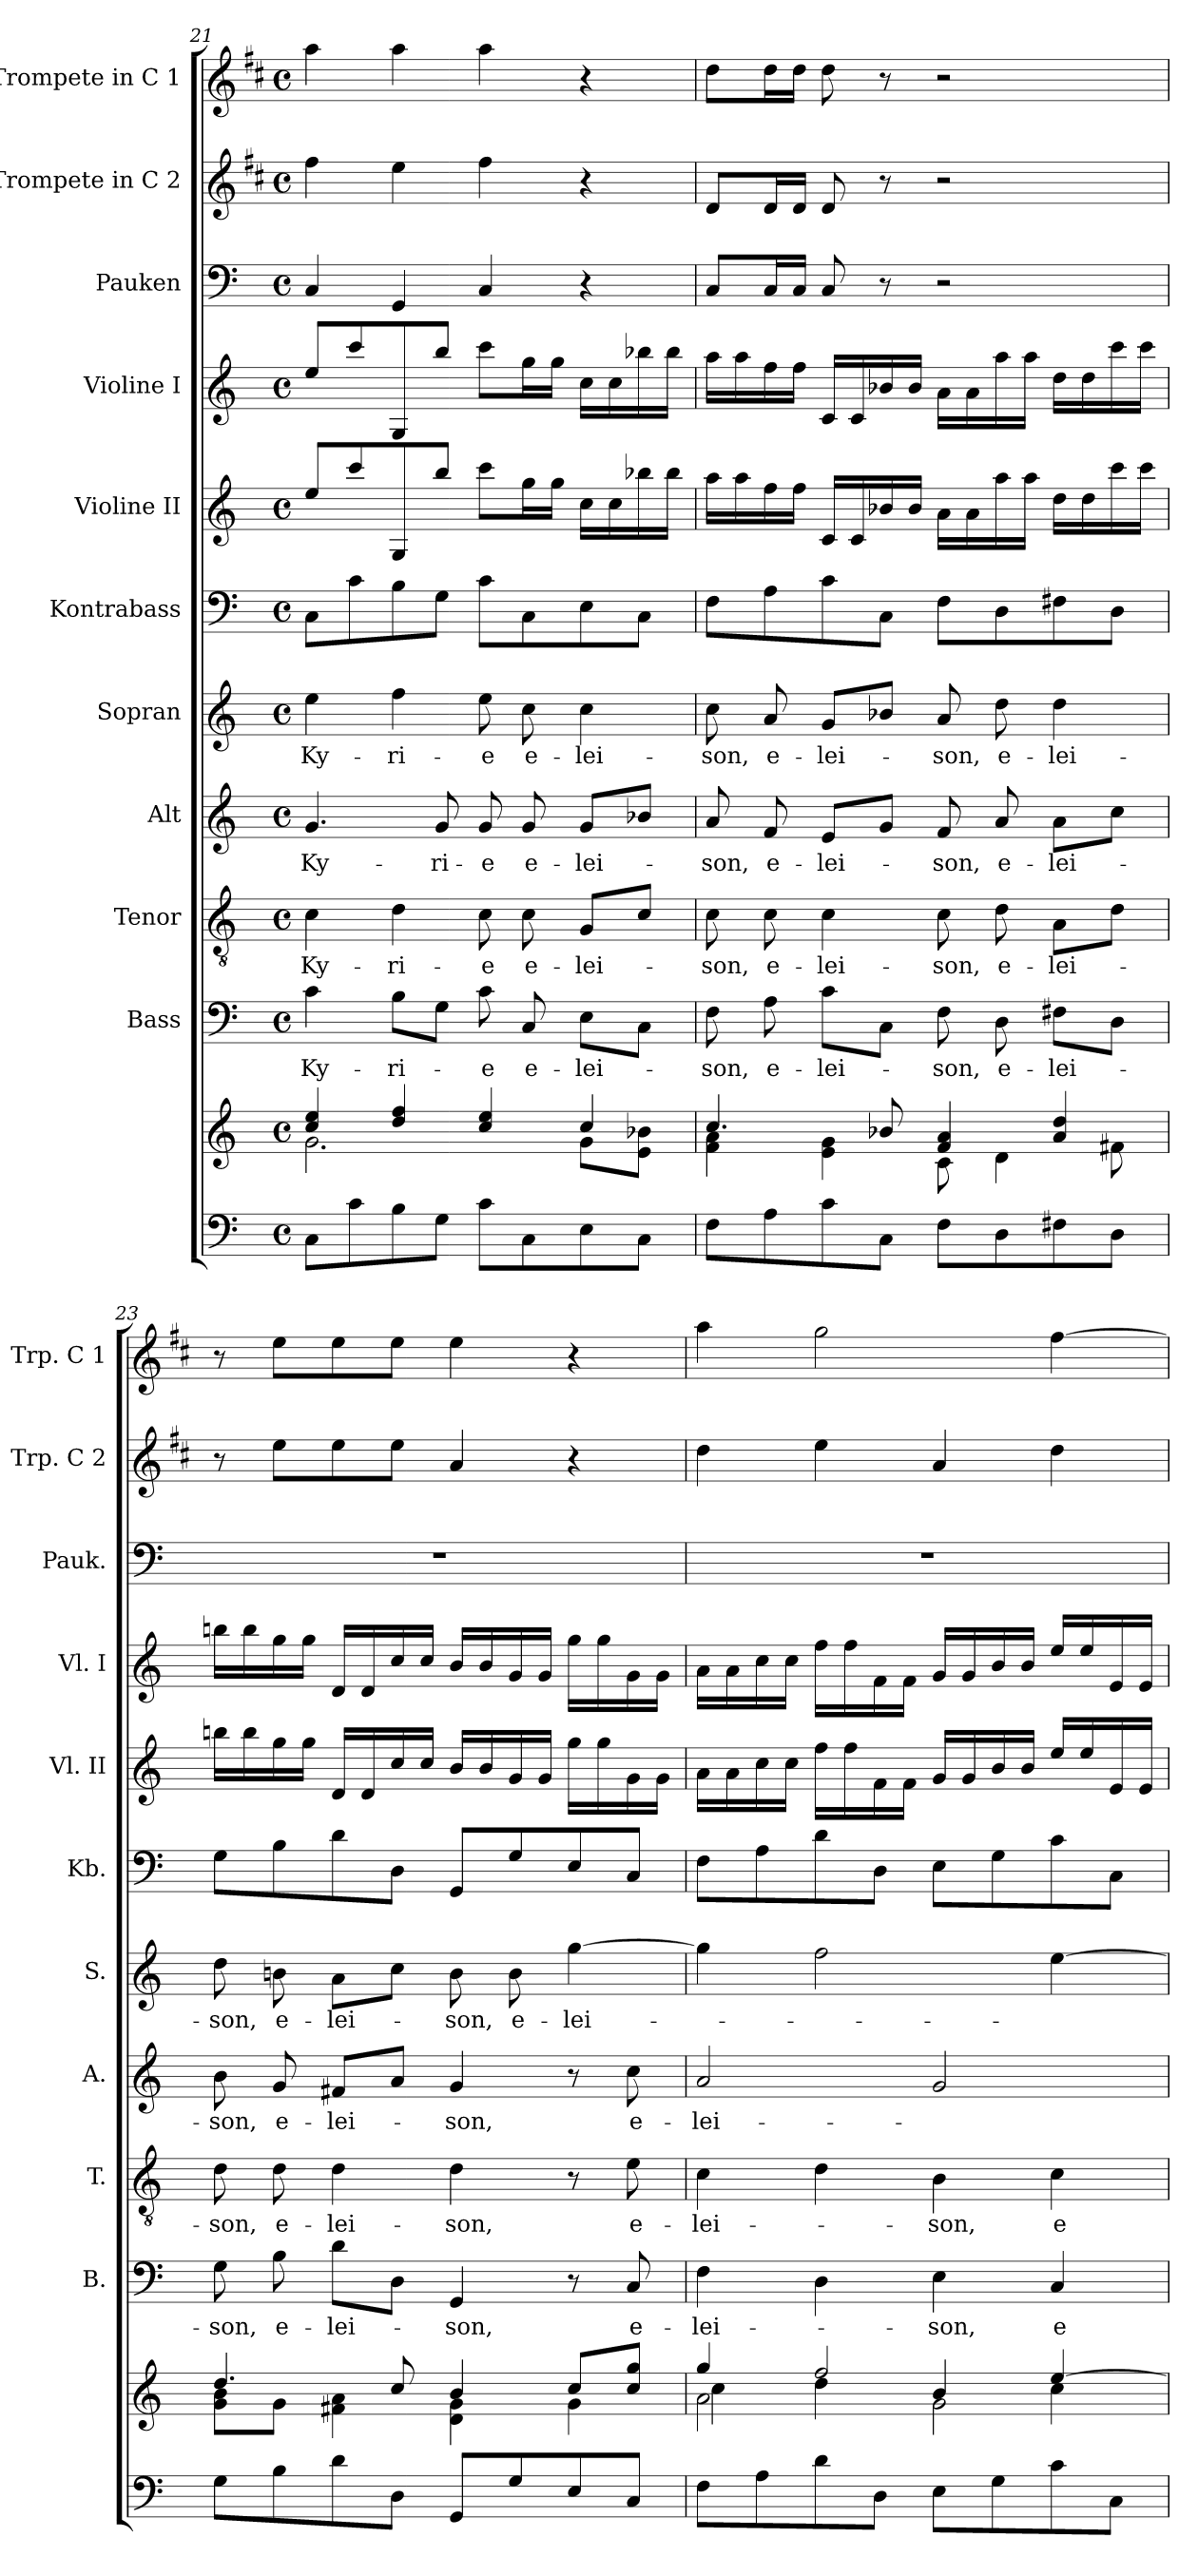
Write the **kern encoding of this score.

**kern	**kern	**kern	**text	**kern	**text	**kern	**text	**kern	**text	**kern	**kern	**kern	**kern	**kern	**kern
*part11	*part11	*part10	*part10	*part9	*part9	*part8	*part8	*part7	*part7	*part6	*part5	*part4	*part3	*part2	*part1
*staff12	*staff11	*staff10	*staff10	*staff9	*staff9	*staff8	*staff8	*staff7	*staff7	*staff6	*staff5	*staff4	*staff3	*staff2	*staff1
*	*	*I"Bass	*	*I"Tenor	*	*I"Alt	*	*I"Sopran	*	*I"Kontrabass	*I"Violine II	*I"Violine I	*I"Pauken	*I"Trompete in C 2	*I"Trompete in C 1
*	*	*I'B.	*	*I'T.	*	*I'A.	*	*I'S.	*	*I'Kb.	*I'Vl. II	*I'Vl. I	*I'Pauk.	*I'Trp. C 2	*I'Trp. C 1
*clefF4	*clefG2	*clefF4	*	*clefGv2	*	*clefG2	*	*clefG2	*	*clefF4	*clefG2	*clefG2	*clefF4	*clefG2	*clefG2
*	*	*	*	*	*	*	*	*	*	*ITrd7c12	*	*	*	*ITrd1c2	*ITrd1c2
*k[]	*k[]	*k[]	*	*k[]	*	*k[]	*	*k[]	*	*k[]	*k[]	*k[]	*k[]	*k[]	*k[]
*C:	*C:	*C:	*	*C:	*	*C:	*	*C:	*	*C:	*C:	*C:	*C:	*C:	*C:
*M4/4	*M4/4	*M4/4	*	*M4/4	*	*M4/4	*	*M4/4	*	*M4/4	*M4/4	*M4/4	*M4/4	*M4/4	*M4/4
*met(c)	*met(c)	*met(c)	*	*met(c)	*	*met(c)	*	*met(c)	*	*met(c)	*met(c)	*met(c)	*met(c)	*met(c)	*met(c)
=21	=21	=21	=21	=21	=21	=21	=21	=21	=21	=21	=21	=21	=21	=21	=21
*	*^	*	*	*	*	*	*	*	*	*	*	*	*	*	*
!	!	!	!	!LO:LY:b	!	!LO:LY:b	!	!LO:LY:b	!	!LO:LY:b	!	!	!	!	!	!
8C\L	4cc/ 4ee/	2.g\	4c\	Ky-	4c\	Ky-	4.g/	Ky-	4ee\	Ky-	8CC\L	8ee/L	8ee/L	4C/	4ee\	4gg\
8c\	.	.	.	.	.	.	.	.	.	.	8C\	8ccc/	8ccc/	.	.	.
!	!	!	!	!LO:LY:b	!	!LO:LY:b	!	!	!	!LO:LY:b	!	!	!	!	!	!
8B\	4dd/ 4ff/	.	8B\L	-ri-	4d\	-ri-	.	.	4ff\	-ri-	8BB\	8G/	8G/	4GG/	4dd\	4gg\
!	!	!	!	!	!	!	!	!LO:LY:b	!	!	!	!	!	!	!	!
8G\J	.	.	8G\J	.	.	.	8g/	-ri-	.	.	8GG\J	8bb/J	8bb/J	.	.	.
!	!	!	!	!LO:LY:b	!	!LO:LY:b	!	!LO:LY:b	!	!LO:LY:b	!	!	!	!	!	!
8c\L	4cc/ 4ee/	.	8c\	-e	8c\	-e	8g/	-e	8ee\	-e	8C\L	8ccc\L	8ccc\L	4C/	4ee\	4gg\
!	!	!	!	!LO:LY:b	!	!LO:LY:b	!	!LO:LY:b	!	!LO:LY:b	!	!	!	!	!	!
8C\	.	.	8C/	e-	8c\	e-	8g/	e-	8cc\	e-	8CC\	16gg\L	16gg\L	.	.	.
.	.	.	.	.	.	.	.	.	.	.	.	16gg\JJ	16gg\JJ	.	.	.
!	!	!	!	!LO:LY:b	!	!LO:LY:b	!	!LO:LY:b	!	!LO:LY:b	!	!	!	!	!	!
8E\	4cc/	8g\L	8E\L	-lei-	8G/L	-lei-	8g/L	-lei-	4cc\	-lei-	8EE\	16cc\LL	16cc\LL	4r	4r	4r
.	.	.	.	.	.	.	.	.	.	.	.	16cc\	16cc\	.	.	.
8C\J	.	8e\ 8b-X\J	8C\J	.	8c/J	.	8b-X/J	.	.	.	8CC\J	16bb-X\	16bb-X\	.	.	.
.	.	.	.	.	.	.	.	.	.	.	.	16bb-\JJ	16bb-\JJ	.	.	.
!!LO:PB:g=z
=22	=22	=22	=22	=22	=22	=22	=22	=22	=22	=22	=22	=22	=22	=22	=22	=22
!	!	!	!	!LO:LY:b	!	!LO:LY:b	!	!LO:LY:b	!	!LO:LY:b	!	!	!	!	!	!
8F\L	4.cc/	4f\ 4a\	8F\	-son,	8c\	-son,	8a/	-son,	8cc\	-son,	8FF\L	16aa\LL	16aa\LL	8C/L	8c/L	8cc\L
.	.	.	.	.	.	.	.	.	.	.	.	16aa\	16aa\	.	.	.
!	!	!	!	!LO:LY:b	!	!LO:LY:b	!	!LO:LY:b	!	!LO:LY:b	!	!	!	!	!	!
8A\	.	.	8A\	e-	8c\	e-	8f/	e-	8a/	e-	8AA\	16ff\	16ff\	16C/L	16c/L	16cc\L
.	.	.	.	.	.	.	.	.	.	.	.	16ff\JJ	16ff\JJ	16C/JJ	16c/JJ	16cc\JJ
!	!	!	!	!LO:LY:b	!	!LO:LY:b	!	!LO:LY:b	!	!LO:LY:b	!	!	!	!	!	!
8c\	.	4e\ 4g\	8c\L	-lei-	4c\	-lei-	8e/L	-lei-	8g/L	-lei-	8C\	16c/LL	16c/LL	8C/	8c/	8cc\
.	.	.	.	.	.	.	.	.	.	.	.	16c/	16c/	.	.	.
8C\J	8b-X/	.	8C\J	.	.	.	8g/J	.	8b-X/J	.	8CC\J	16b-X/	16b-X/	8r	8r	8r
.	.	.	.	.	.	.	.	.	.	.	.	16b-/JJ	16b-/JJ	.	.	.
!	!	!	!	!LO:LY:b	!	!LO:LY:b	!	!LO:LY:b	!	!LO:LY:b	!	!	!	!	!	!
8F\L	4f/ 4a/	8c\	8F\	-son,	8c\	-son,	8f/	-son,	8a/	-son,	8FF\L	16a\LL	16a\LL	2r	2r	2r
.	.	.	.	.	.	.	.	.	.	.	.	16a\	16a\	.	.	.
!	!	!	!	!LO:LY:b	!	!LO:LY:b	!	!LO:LY:b	!	!LO:LY:b	!	!	!	!	!	!
8D\	.	4d\	8D\	e-	8d\	e-	8a/	e-	8dd\	e-	8DD\	16aa\	16aa\	.	.	.
.	.	.	.	.	.	.	.	.	.	.	.	16aa\JJ	16aa\JJ	.	.	.
!	!	!	!	!LO:LY:b	!	!LO:LY:b	!	!LO:LY:b	!	!LO:LY:b	!	!	!	!	!	!
8F#X\	4a/ 4dd/	.	8F#X\L	-lei-	8A\L	-lei-	8a\L	-lei-	4dd\	-lei-	8FF#X\	16dd\LL	16dd\LL	.	.	.
.	.	.	.	.	.	.	.	.	.	.	.	16dd\	16dd\	.	.	.
8D\J	.	8f#X\	8D\J	.	8d\J	.	8cc\J	.	.	.	8DD\J	16ccc\	16ccc\	.	.	.
.	.	.	.	.	.	.	.	.	.	.	.	16ccc\JJ	16ccc\JJ	.	.	.
=23	=23	=23	=23	=23	=23	=23	=23	=23	=23	=23	=23	=23	=23	=23	=23	=23
!	!	!	!	!LO:LY:b	!	!LO:LY:b	!	!LO:LY:b	!	!LO:LY:b	!	!	!	!	!	!
8G\L	4.dd/	8g\ 8b\L	8G\	-son,	8d\	-son,	8b\	-son,	8dd\	-son,	8GG\L	16bbn\LL	16bbn\LL	1r	8r	8r
.	.	.	.	.	.	.	.	.	.	.	.	16bb\	16bb\	.	.	.
!	!	!	!	!LO:LY:b	!	!LO:LY:b	!	!LO:LY:b	!	!LO:LY:b	!	!	!	!	!	!
8B\	.	8g\J	8B\	e-	8d\	e-	8g/	e-	8bn\	e-	8BB\	16gg\	16gg\	.	8dd\L	8dd\L
.	.	.	.	.	.	.	.	.	.	.	.	16gg\JJ	16gg\JJ	.	.	.
!	!	!	!	!LO:LY:b	!	!LO:LY:b	!	!LO:LY:b	!	!LO:LY:b	!	!	!	!	!	!
8d\	.	4f#X\ 4a\	8d\L	-lei-	4d\	-lei-	8f#X/L	-lei-	8a\L	-lei-	8D\	16d/LL	16d/LL	.	8dd\	8dd\
.	.	.	.	.	.	.	.	.	.	.	.	16d/	16d/	.	.	.
8D\J	8cc/	.	8D\J	.	.	.	8a/J	.	8cc\J	.	8DD\J	16cc/	16cc/	.	8dd\J	8dd\J
.	.	.	.	.	.	.	.	.	.	.	.	16cc/JJ	16cc/JJ	.	.	.
!	!	!	!	!LO:LY:b	!	!LO:LY:b	!	!LO:LY:b	!	!LO:LY:b	!	!	!	!	!	!
8GG/L	4b/	4d\ 4g\	4GG/	-son,	4d\	-son,	4g/	-son,	8b\	-son,	8GGG/L	16b/LL	16b/LL	.	4g/	4dd\
.	.	.	.	.	.	.	.	.	.	.	.	16b/	16b/	.	.	.
!	!	!	!	!	!	!	!	!	!	!LO:LY:b	!	!	!	!	!	!
8G/	.	.	.	.	.	.	.	.	8b\	e-	8GG/	16g/	16g/	.	.	.
.	.	.	.	.	.	.	.	.	.	.	.	16g/JJ	16g/JJ	.	.	.
!	!	!	!	!	!	!	!	!	!	!LO:LY:b	!	!	!	!	!	!
8E/	8cc/L	4g\	8r	.	8r	.	8r	.	[4gg\	-lei-	8EE/	16gg\LL	16gg\LL	.	4r	4r
.	.	.	.	.	.	.	.	.	.	.	.	16gg\	16gg\	.	.	.
!	!	!	!	!LO:LY:b	!	!LO:LY:b	!	!LO:LY:b	!	!	!	!	!	!	!	!
8C/J	8cc/ 8gg/J	.	8C/	e-	8e\	e-	8cc\	e-	.	.	8CC/J	16g\	16g\	.	.	.
.	.	.	.	.	.	.	.	.	.	.	.	16g\JJ	16g\JJ	.	.	.
!!LO:PB:g=z
=24	=24	=24	=24	=24	=24	=24	=24	=24	=24	=24	=24	=24	=24	=24	=24	=24
*	*	*^	*	*	*	*	*	*	*	*	*	*	*	*	*	*
!	!	!	!	!	!LO:LY:b	!	!LO:LY:b	!	!LO:LY:b	!	!	!	!	!	!	!	!
8F\L	4gg/	2a\	4cc\	4F\	-lei-	4c\	-lei-	2a/	-lei-	4gg\]	.	8FF\L	16a\LL	16a\LL	1r	4cc\	4gg\
.	.	.	.	.	.	.	.	.	.	.	.	.	16a\	16a\	.	.	.
8A\	.	.	.	.	.	.	.	.	.	.	.	8AA\	16cc\	16cc\	.	.	.
.	.	.	.	.	.	.	.	.	.	.	.	.	16cc\JJ	16cc\JJ	.	.	.
8d\	2ff/	.	4dd\	4D\	.	4d\	.	.	.	2ff\	.	8D\	16ff\LL	16ff\LL	.	4dd\	2ff\
.	.	.	.	.	.	.	.	.	.	.	.	.	16ff\	16ff\	.	.	.
8D\J	.	.	.	.	.	.	.	.	.	.	.	8DD\J	16f\	16f\	.	.	.
.	.	.	.	.	.	.	.	.	.	.	.	.	16f\JJ	16f\JJ	.	.	.
!	!	!	!	!	!LO:LY:b	!	!LO:LY:b	!	!	!	!	!	!	!	!	!	!
8E\L	.	2g\	4b/	4E\	-son,	4B\	-son,	2g/	.	.	.	8EE\L	16g/LL	16g/LL	.	4g/	.
.	.	.	.	.	.	.	.	.	.	.	.	.	16g/	16g/	.	.	.
8G\	.	.	.	.	.	.	.	.	.	.	.	8GG\	16b/	16b/	.	.	.
.	.	.	.	.	.	.	.	.	.	.	.	.	16b/JJ	16b/JJ	.	.	.
!	!	!	!	!	!LO:LY:b	!	!LO:LY:b	!	!	!	!	!	!	!	!	!	!
8c\	[>4ee/	.	4cc\	4C/	e-	4c\	e-	.	.	[4ee\	.	8C\	16ee/LL	16ee/LL	.	4cc\	[4ee\
.	.	.	.	.	.	.	.	.	.	.	.	.	16ee/	16ee/	.	.	.
8C\J	.	.	.	.	.	.	.	.	.	.	.	8CC\J	16e/	16e/	.	.	.
.	.	.	.	.	.	.	.	.	.	.	.	.	16e/JJ	16e/JJ	.	.	.
*	*v	*v	*v	*	*	*	*	*	*	*	*	*	*	*	*	*	*
=	=	=	=	=	=	=	=	=	=	=	=	=	=	=	=
*-	*-	*-	*-	*-	*-	*-	*-	*-	*-	*-	*-	*-	*-	*-	*-
